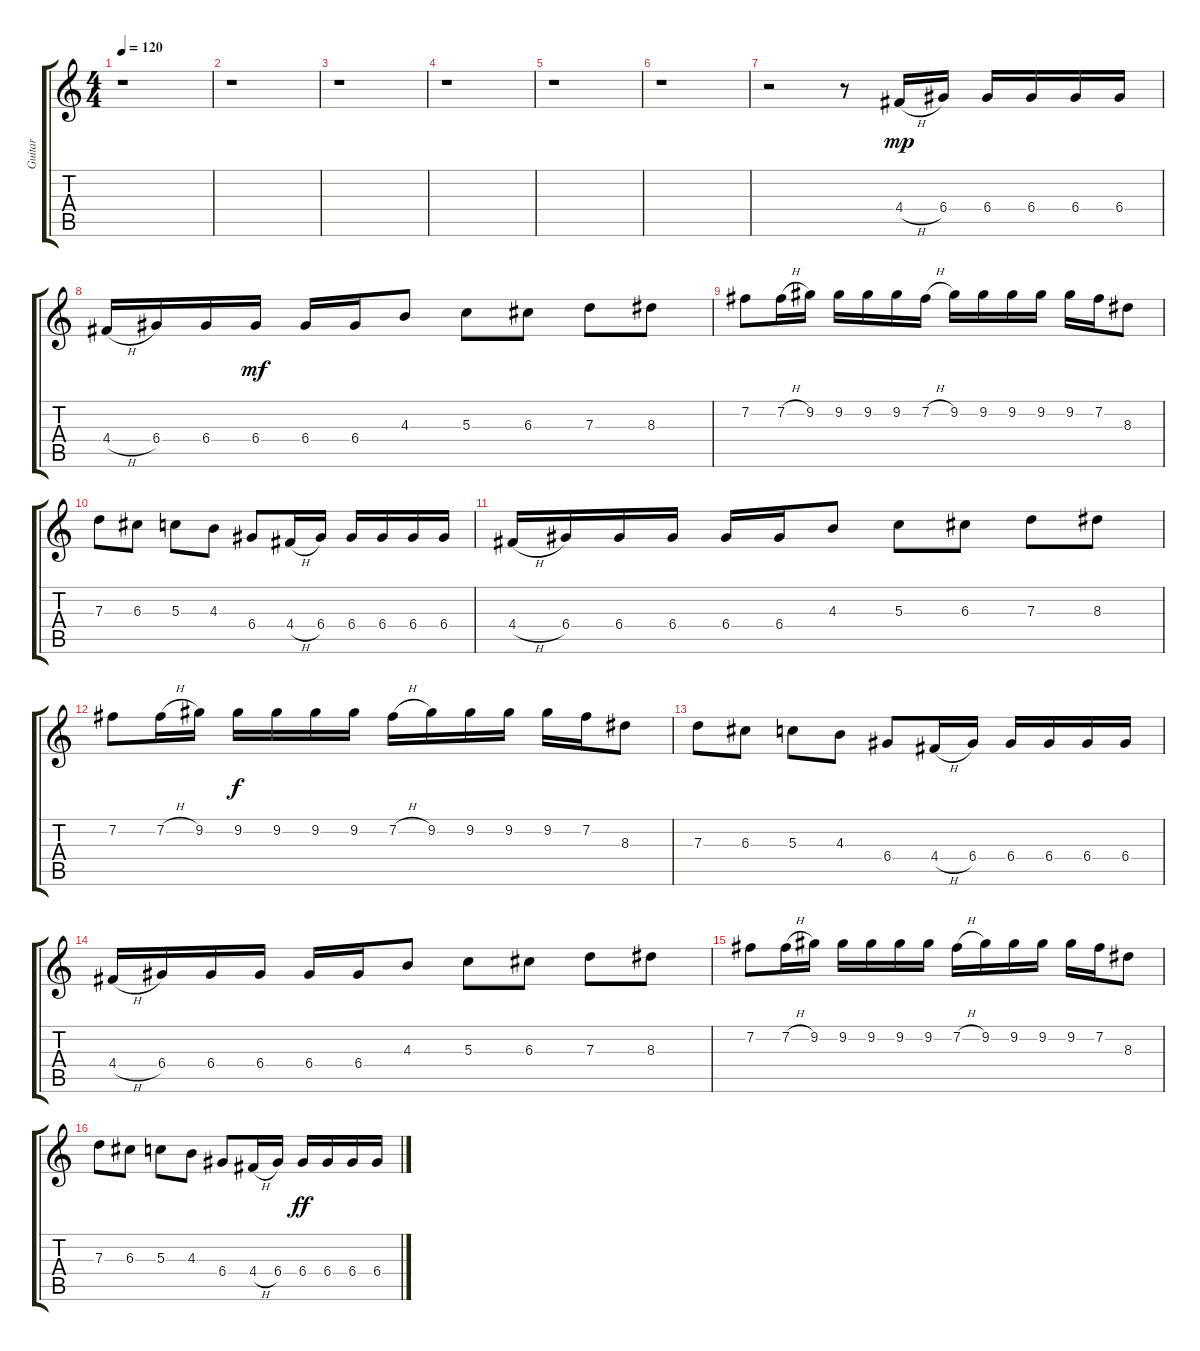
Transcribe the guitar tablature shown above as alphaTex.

\track ("Guitar" "Guitar") {instrument distortionguitar}
\staff {score tabs}
\tuning (E4 B3 G3 D3 A2 E2) {hide}
\ts (4 4)
\tempo 120
\clef g2
\ks c
r.1{dy f} |
r.1 |
r.1 |
r.1 |
r.1 |
r.1 |
r.2 r.8 4.4{h}.16{dy mp} 6.4.16 6.4.16 6.4.16 6.4.16 6.4.16 |
4.4{h}.16 6.4.16 6.4.16 6.4.16{dy mf} 6.4.16 6.4.16 4.3.8 5.3.8 6.3.8 7.3.8 8.3.8 |
7.2.8 7.2{h}.16 9.2.16 9.2.16 9.2.16 9.2.16 7.2{h}.16 9.2.16 9.2.16 9.2.16 9.2.16 9.2.16 7.2.16 8.3.8 |
7.3.8 6.3.8 5.3.8 4.3.8 6.4.8 4.4{h}.16 6.4.16 6.4.16 6.4.16 6.4.16 6.4.16 |
4.4{h}.16 6.4.16 6.4.16 6.4.16 6.4.16 6.4.16 4.3.8 5.3.8 6.3.8 7.3.8 8.3.8 |
7.2.8 7.2{h}.16 9.2.16 9.2.16{dy f} 9.2.16 9.2.16 9.2.16 7.2{h}.16 9.2.16 9.2.16 9.2.16 9.2.16 7.2.16 8.3.8 |
7.3.8 6.3.8 5.3.8 4.3.8 6.4.8 4.4{h}.16 6.4.16 6.4.16 6.4.16 6.4.16 6.4.16 |
4.4{h}.16 6.4.16 6.4.16 6.4.16 6.4.16 6.4.16 4.3.8 5.3.8 6.3.8 7.3.8 8.3.8 |
7.2.8 7.2{h}.16 9.2.16 9.2.16 9.2.16 9.2.16 9.2.16 7.2{h}.16 9.2.16 9.2.16 9.2.16 9.2.16 7.2.16 8.3.8 |
7.3.8 6.3.8 5.3.8 4.3.8 6.4.8 4.4{h}.16 6.4.16 6.4.16{dy ff} 6.4.16 6.4.16 6.4.16
